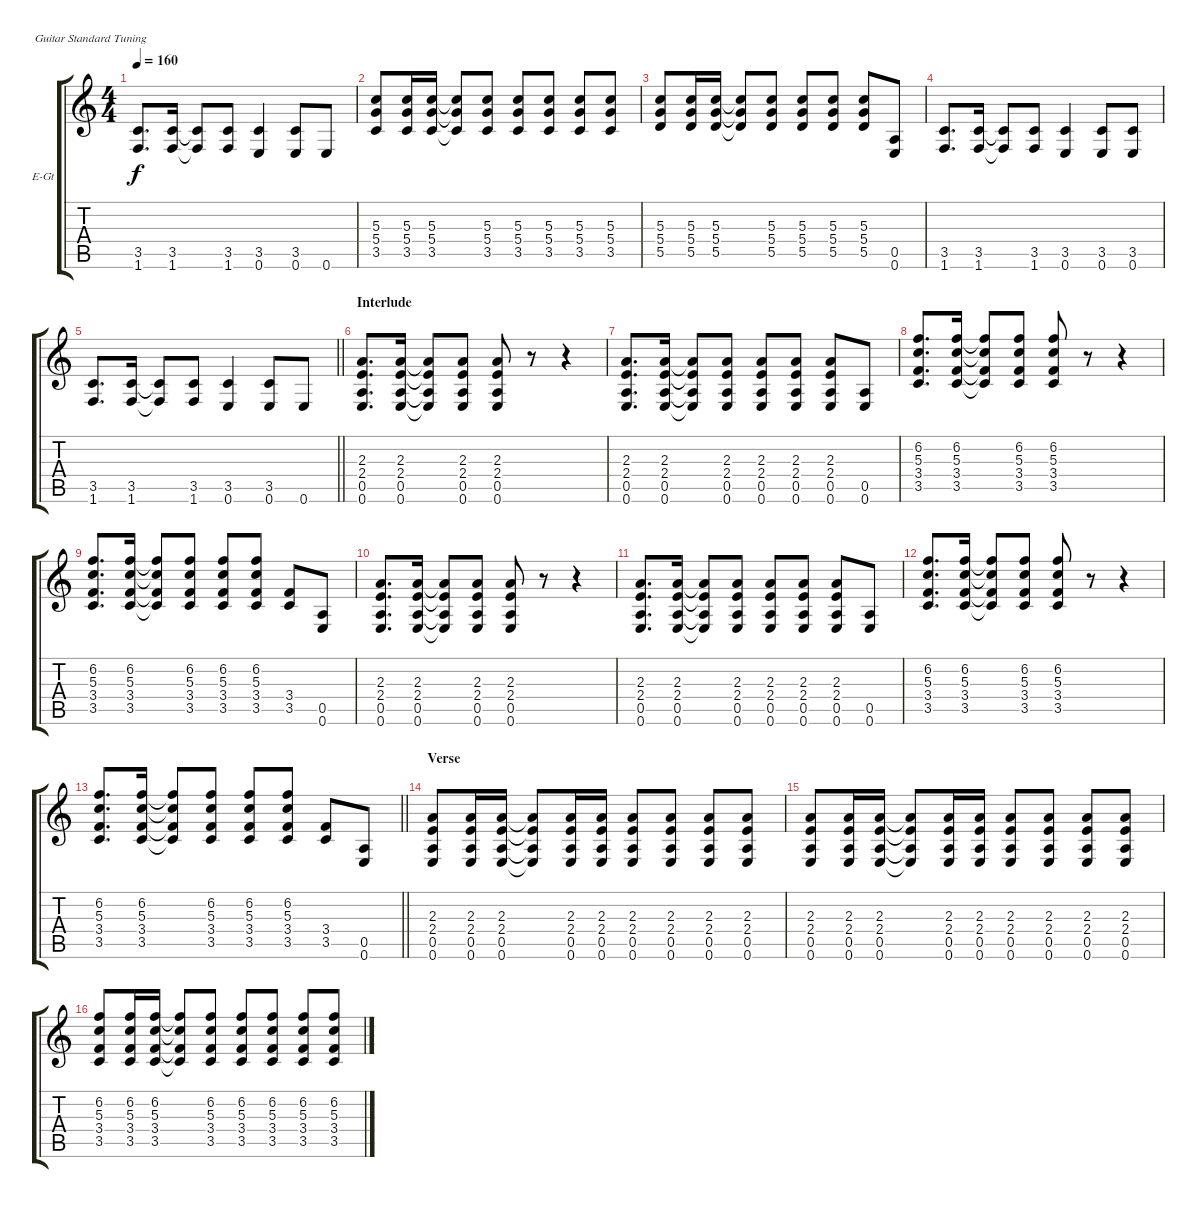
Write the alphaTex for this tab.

\defaultSystemsLayout 4
\bracketExtendMode groupsimilarinstruments
\firstSystemTrackNameOrientation horizontal
\otherSystemsTrackNameOrientation horizontal
\track ("Guitar 2" "E-Gt") {instrument distortionguitar}
\staff {score tabs}
\tuning (E4 B3 G3 D3 A2 E2)
\ts (4 4)
\tempo 160
\clef g2
\ks c
(1.6 3.5).8{d dy f} (1.6 3.5).16 (1.6{t} 3.5{t}).8 (1.6 3.5).8 (0.6 3.5).4 (0.6 3.5).8 0.6.8 |
(3.5 5.4 5.3).8 (3.5 5.4 5.3).16 (3.5 5.4 5.3).16 (3.5{t} 5.4{t} 5.3{t}).8 (3.5 5.4 5.3).8 (3.5 5.4 5.3).8 (3.5 5.4 5.3).8 (3.5 5.4 5.3).8 (3.5 5.4 5.3).8 |
(5.5 5.4 5.3).8 (5.5 5.4 5.3).16 (5.5 5.4 5.3).16 (5.5{t} 5.4{t} 5.3{t}).8 (5.5 5.4 5.3).8 (5.5 5.4 5.3).8 (5.5 5.4 5.3).8 (5.5 5.4 5.3).8 (0.5 0.6).8 |
(1.6 3.5).8{d} (1.6 3.5).16 (1.6{t} 3.5{t}).8 (1.6 3.5).8 (0.6 3.5).4 (0.6 3.5).8 (0.6 3.5).8 |
\barLineRight lightlight
(1.6 3.5).8{d} (1.6 3.5).16 (1.6{t} 3.5{t}).8 (1.6 3.5).8 (0.6 3.5).4 (0.6 3.5).8 0.6.8 |
\section ("" "Interlude")
(0.6 0.5 2.4 2.3).8{d} (0.6 0.5 2.4 2.3).16 (0.6{t} 0.5{t} 2.4{t} 2.3{t}).8 (0.6 0.5 2.4 2.3).8 (0.6 0.5 2.4 2.3).8 r.8 r.4 |
(0.6 0.5 2.4 2.3).8{d} (0.6 0.5 2.4 2.3).16 (0.6{t} 0.5{t} 2.4{t} 2.3{t}).8 (0.6 0.5 2.4 2.3).8 (0.6 0.5 2.4 2.3).8 (0.6 0.5 2.4 2.3).8 (0.6 0.5 2.4 2.3).8 (0.6 0.5).8 |
(3.5 3.4 5.3 6.2).8{d} (3.5 3.4 5.3 6.2).16 (3.5{t} 3.4{t} 5.3{t} 6.2{t}).8 (3.5 3.4 5.3 6.2).8 (3.5 3.4 5.3 6.2).8 r.8 r.4 |
(3.5 3.4 5.3 6.2).8{d} (3.5 3.4 5.3 6.2).16 (3.5{t} 3.4{t} 5.3{t} 6.2{t}).8 (3.5 3.4 5.3 6.2).8 (3.5 3.4 5.3 6.2).8 (3.5 3.4 5.3 6.2).8 (3.5 3.4).8 (0.6 0.5).8 |
(0.6 0.5 2.4 2.3).8{d} (0.6 0.5 2.4 2.3).16 (0.6{t} 0.5{t} 2.4{t} 2.3{t}).8 (0.6 0.5 2.4 2.3).8 (0.6 0.5 2.4 2.3).8 r.8 r.4 |
(0.6 0.5 2.4 2.3).8{d} (0.6 0.5 2.4 2.3).16 (0.6{t} 0.5{t} 2.4{t} 2.3{t}).8 (0.6 0.5 2.4 2.3).8 (0.6 0.5 2.4 2.3).8 (0.6 0.5 2.4 2.3).8 (0.6 0.5 2.4 2.3).8 (0.6 0.5).8 |
(3.5 3.4 5.3 6.2).8{d} (3.5 3.4 5.3 6.2).16 (3.5{t} 3.4{t} 5.3{t} 6.2{t}).8 (3.5 3.4 5.3 6.2).8 (3.5 3.4 5.3 6.2).8 r.8 r.4 |
\barLineRight lightlight
(3.5 3.4 5.3 6.2).8{d} (3.5 3.4 5.3 6.2).16 (3.5{t} 3.4{t} 5.3{t} 6.2{t}).8 (3.5 3.4 5.3 6.2).8 (3.5 3.4 5.3 6.2).8 (3.5 3.4 5.3 6.2).8 (3.5 3.4).8 (0.6 0.5).8 |
\section ("" "Verse")
(0.6 0.5 2.4 2.3).8 (0.6 0.5 2.4 2.3).16 (0.6 0.5 2.4 2.3).16 (0.6{t} 0.5{t} 2.4{t} 2.3{t}).8 (0.6 0.5 2.4 2.3).16 (0.6 0.5 2.4 2.3).16 (0.6 0.5 2.4 2.3).8 (0.6 0.5 2.4 2.3).8 (0.6 0.5 2.4 2.3).8 (0.6 0.5 2.4 2.3).8 |
(0.6 0.5 2.4 2.3).8 (0.6 0.5 2.4 2.3).16 (0.6 0.5 2.4 2.3).16 (0.6{t} 0.5{t} 2.4{t} 2.3{t}).8 (0.6 0.5 2.4 2.3).16 (0.6 0.5 2.4 2.3).16 (0.6 0.5 2.4 2.3).8 (0.6 0.5 2.4 2.3).8 (0.6 0.5 2.4 2.3).8 (0.6 0.5 2.4 2.3).8 |
(3.5 3.4 5.3 6.2).8 (3.5 3.4 5.3 6.2).16 (3.5 3.4 5.3 6.2).16 (3.5{t} 3.4{t} 5.3{t} 6.2{t}).8 (3.5 3.4 5.3 6.2).8 (3.5 3.4 5.3 6.2).8 (3.5 3.4 5.3 6.2).8 (3.5 3.4 5.3 6.2).8 (3.5 3.4 5.3 6.2).8
